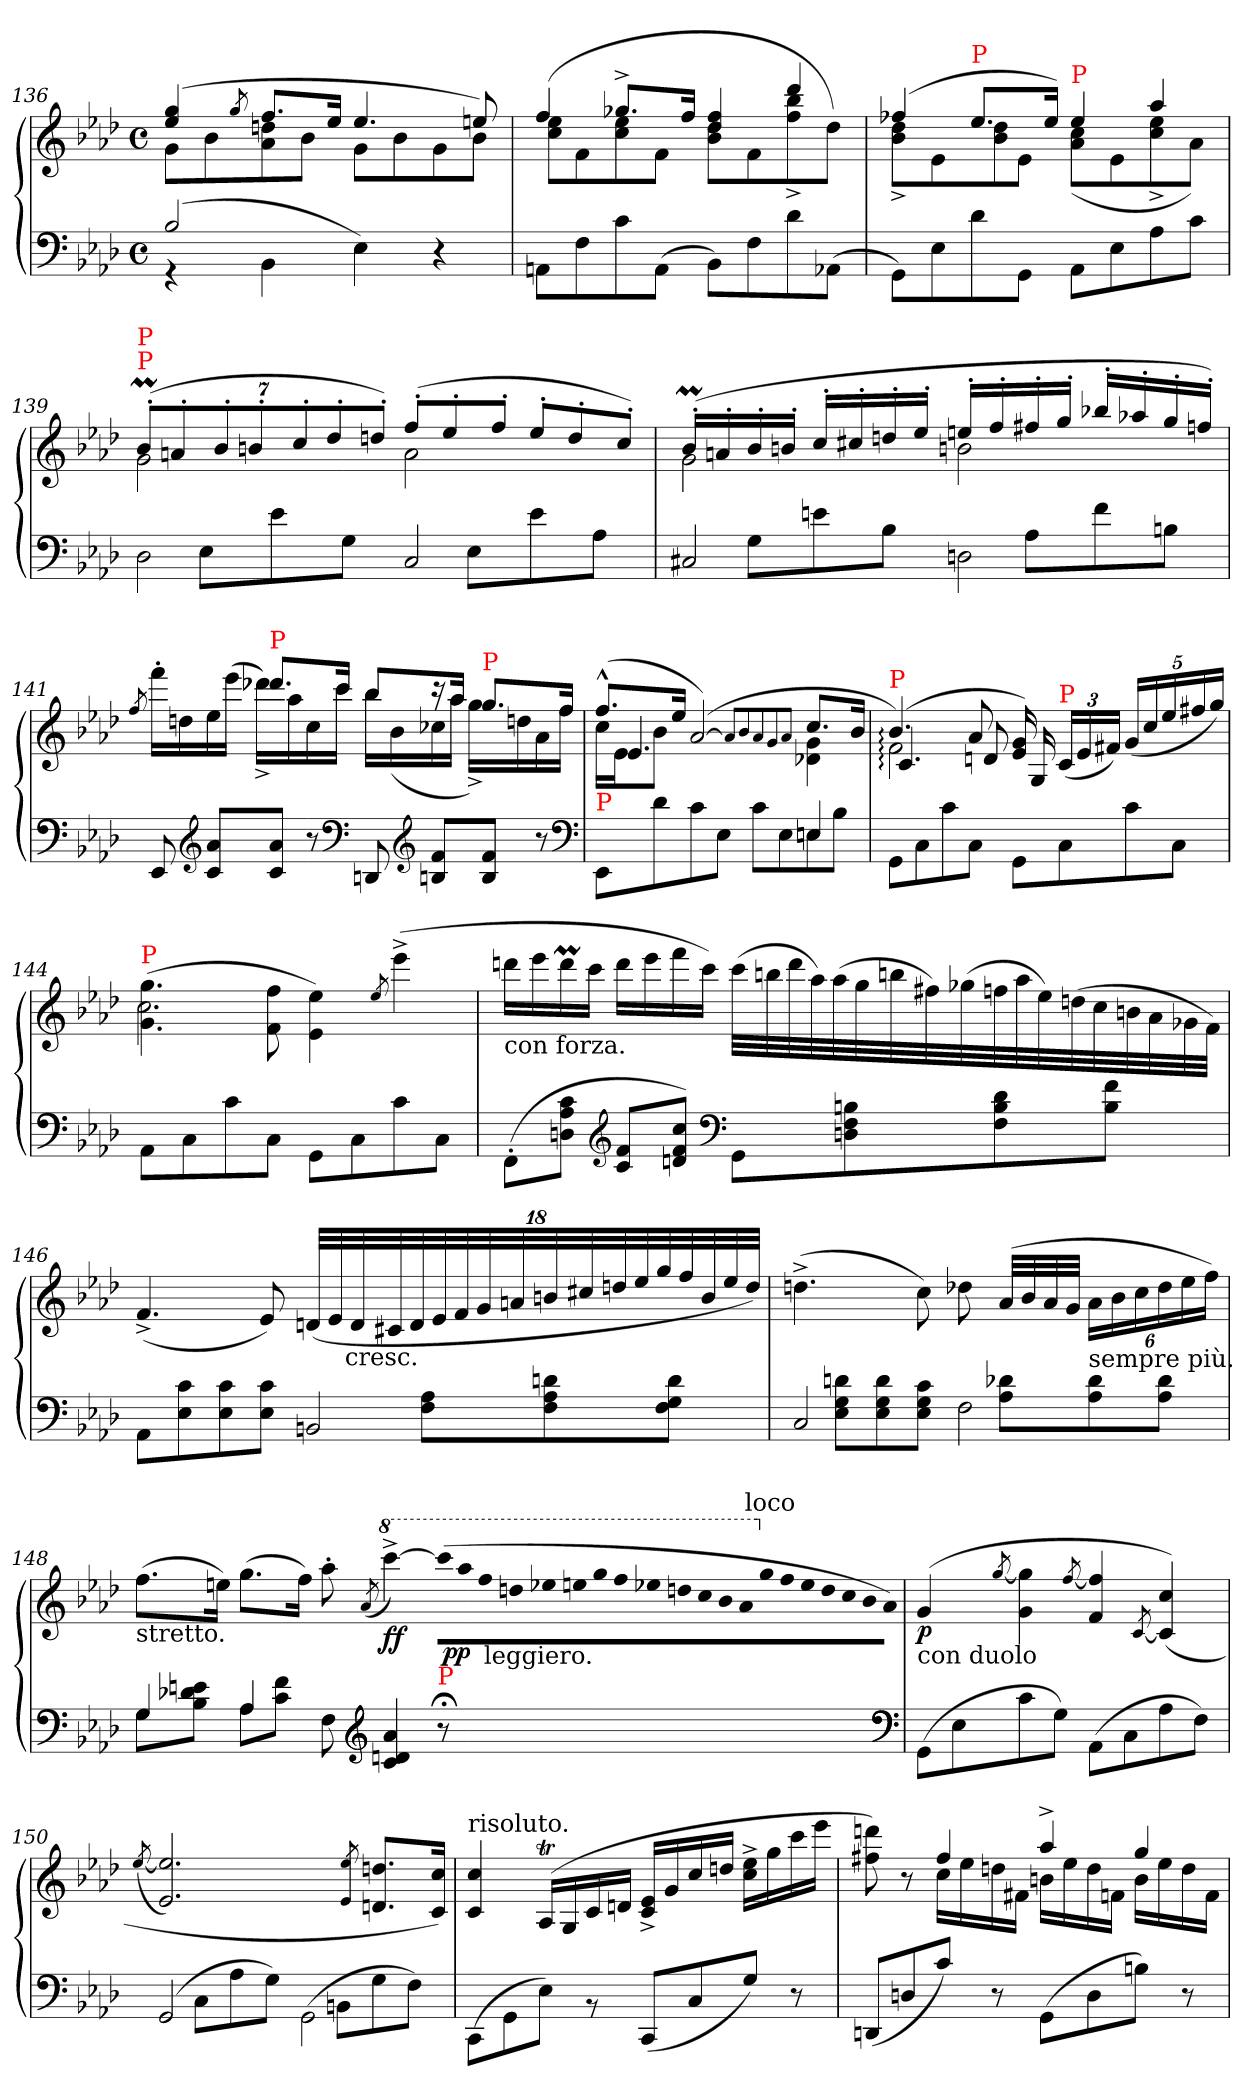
**kern	**kern	**dynam
*part1	*part1	*part1
*staff2	*staff1	*staff1/2
*clefF4	*clefG2	*
*k[b-e-a-d-]	*k[b-e-a-d-]	*
*f:	*f:	*
*M4/4	*M4/4	*
*met(c)	*met(c)	*
=136	=136	=136
*^	*^	*
(>2B-	4r	(>4gg 4ee-	8gL	.
.	.	.	8b-	.
.	.	8qgg/	.	.
.	4BB-	8.ffL	8ddn 8a-	.
.	.	.	8b-J	.
.	.	16ee-Jk	.	.
2ryy	4E-)	4.ee-	8gL	.
.	.	.	8b-	.
.	4r	.	8g	.
.	.	8een)	8b-J	.
*v	*v	*	*	*
=137	=137	=137	=137
8AAnL	(>4ff	8ee- 8ccL	.
8F	.	8f	.
8c	8.gg-X^>L	8ee- 8cc	.
(>8AAJ	.	8fJ	.
.	16ffJk	.	.
8BB-L)	4ff 4dd-	8dd- 8b-L	.
8F	.	8f	.
8d-	4ddd-	8bb-^< 8ff^<	.
(>8AA-XJ	.	8dd-J)	.
=138	=138	=138	=138
8GGL)	(>4ff-X	8dd-^< 8b-^<L	.
8E-	.	8e-	.
!	!LO:TX:a:color=red:t=P	!	!
8d-	8.ee-L	8dd- 8b-	.
8GGJ	.	8e-J	.
.	16ee-Jk)	.	.
!	!LO:TX:a:color=red:t=P	!	!
8AA-L	4ee-	(>8cc 8a-L	.
8E-	.	8e-	.
8A-	4aa-	8ee-^< 8cc^<	.
8cJ	.	8a-J)	.
=139	=139	=139	=139
!LO:N:vis=2	!	!	!
*	*Xbrackettup	*	*
!	!LO:TX:a:color=red:t=P	!	!
!	!LO:TX:a:color=red:t=P	!	!
8D-	(14b-M'<L	2g	.
.	14an'<	.	.
8E-L	.	.	.
.	14b-'<	.	.
.	14bn'<	.	.
8e-	.	.	.
.	14cc'<	.	.
.	14dd-'<	.	.
8GJ	.	.	.
.	14ddn'<J)	.	.
!LO:N:vis=2	!	!	!
*	*Xtuplet	*	*
8C	(>12ff'<L	2a	.
.	12ee-'<	.	.
8E-L	.	.	.
.	12ff'<J	.	.
8e-	12ee-'<L	.	.
.	12dd'<	.	.
8A-J	.	.	.
.	12cc'<J)	.	.
=140	=140	=140	=140
!LO:N:vis=2	!	!	!
8C#X	(>16b-M'>LL	2g	.
.	16an'>	.	.
8GL	16b-'>	.	.
.	16bn'>JJ	.	.
8en	16cc'>LL	.	.
.	16cc#X'>	.	.
8B-J	16ddn'>	.	.
.	16ee-'>JJ	.	.
!LO:N:vis=2	!	!	!
8Dn	16een'>LL	2bn	.
.	16ff'>	.	.
8A-L	16ff#X'>	.	.
.	16gg'>JJ	.	.
8f	16bb-X'>LL	.	.
.	16aa-X'>	.	.
8BnJ	16gg'>	.	.
.	16ffn'>JJ)	.	.
=141	=141	=141	=141
.	.	8qff/	.
8EE-	4ryy	16fff'>LL	.
.	.	16ddn	.
*clefG2	*	*	*
8a- 8cL	.	16ee-	.
.	.	(>16eee-JJ	.
!	!LO:TX:a:color=red:t=P	!	!
8a- 8cJ	8.ddd-XL	16ddd-X^<LL)	.
.	.	16aa-	.
8r	.	16cc	.
.	16cccJk	16cccJJ	.
*clefF4	*	*	*
8DDn	8bb-L	16bb-LL	.
.	.	(>16b-	.
*clefG2	*	*	*
8f 8BnL	16rccc	16cc-X	.
.	16aa-Jk	16aa-JJ	.
!	!LO:TX:a:color=red:t=P	!	!
8f 8BJ	8.ggL	16gg^<LL)	.
.	.	16ddn	.
8r	.	16a-	.
.	16ffJk	16ffJJ	.
*	*v	*v	*
*clefF4	*	*
=142	=142	=142
*^	*^	*
*	*	*	*^	*
!LO:TX:a:color=red:t=P	!	!	!	!	!
2ryy	8EE-/L	(>8.ff^^>L	16ccLL	16ryy	.
.	.	.	16e-J	4.e-/	.
.	8d-\	.	8b-J	.	.
.	.	16ee-Jk	.	.	.
.	8c\	(>[2a-)	4ryy	.	.
.	8E-\J	.	.	.	.
.	.	.	.	16ryy	.
4ryy	8cL	.	4ryy	2ryy	.
.	8E-	.	.	.	.
.	.	8qqa-/L]	.	.	.
.	.	8qqb-/	.	.	.
.	.	8qqa-/	.	.	.
.	.	8qqg/	.	.	.
.	.	8qqa-/J	.	.	.
4En	8En	8.ccL	4g 4d-X	.	.
.	8B-J	.	.	.	.
.	.	16b-Jk	.	.	.
*v	*v	*	*	*	*
=143	=143	=143	=143	=143
!	!LO:TX:a:color=red:t=P	!	!	!
8GG\L	(>4.b-:)	2f	4.c:	.
8C\	.	.	.	.
8c\	.	.	.	.
8C\J	8a-	.	8dn	.
8GGL	16g 16e-)	2ryy	2ryy	.
.	16G/	.	.	.
*	*tuplet	*	*	*
!	!LO:TX:a:color=red:t=P	!	!	!
8C	(<24cLL	.	.	.
.	24e-	.	.	.
.	24f#XJJ)	.	.	.
8c	(<20g/LL	.	.	.
.	20cc/	.	.	.
.	20ee-/	.	.	.
8CJ	.	.	.	.
.	20ff#/	.	.	.
.	20gg/JJ)	.	.	.
*	*	*v	*v	*
=144	=144	=144	=144
!	!LO:TX:a:color=red:t=P	!	!
8AA-L	(>4.gg\ 4.g\	2.cc	.
8C	.	.	.
8c	.	.	.
8CJ	8ff\ 8f\	.	.
8GGL	4ee-\ 4e-\)	.	.
8C	.	.	.
.	8qee-/	.	.
8c	(>4eee-^<\	4ryy	.
8CJ	.	.	.
*	*v	*v	*
=145	=145	=145
!	!LO:TX:b:t=con forza.	!
(>8FF'>\L	16dddnLL	.
.	16eee-	.
8c\ 8A-\ 8Dn\J	16dddm	.
.	16cccJJ	.
*clefG2	*	*
8f 8cL	16dddLL	.
.	16eee-	.
8cc 8f 8dJ)	16fff	.
.	16cccJJ)	.
*clefF4	*	*
*	*Xtuplet	*
8GGL	(>36cccLLL	.
.	36bbn	.
.	36ddd	.
.	36aa-)	.
.	(>36aa-	.
8Bn 8F 8Dn	.	.
.	36gg	.
.	36bbn	.
.	36ff#X)	.
.	(>36gg-X	.
8d 8B 8F	36ffn	.
.	36aa-	.
.	36ee-)	.
.	(>36ddn	.
.	36cc	.
8f 8BJ	.	.
.	36bn	.
.	36a-	.
.	36g-	.
.	36fJJJ)	.
=146	=146	=146
8AA-L	(>4.f^<	.
8c 8E-	.	.
8c 8E-	.	.
8c 8E-J	8e-)	.
!LO:N:vis=2	!	!
*	*tuplet	*
8BBn	(<36dnLLL	.
.	36e-	.
!	!LO:TX:b:t=cresc.	!
.	36d	.
.	36c#X	.
.	36d	.
8A- 8FL	.	.
.	36e-	.
.	36f	.
.	36g	.
.	36an	.
8dn 8A- 8F	36bn	.
.	36cc#	.
.	36dd	.
.	36ee-	.
.	36gg	.
8d 8G 8FJ	.	.
.	36ff	.
.	36b	.
.	36ee-	.
.	36ddJJJ)	.
=147	=147	=147
!LO:N:vis=2	!	!
8C	(>4.ddn^<	.
8dn 8G 8E-L	.	.
8d 8G 8E-	.	.
8c 8G 8E-J	8cc)	.
!LO:N:vis=2	!	!
8F	8dd-X	.
8d-X 8A-L	(>32a-LLL	.
.	32b-	.
.	32a-	.
.	32gJJJ	.
!LO:TX:a:t=sempre più.	!	!
8d- 8A-	24a-\LL	.
.	24b-\	.
.	24cc\	.
8d- 8A-J	24dd-\	.
.	24ee-\	.
.	24ff\JJ)	.
=148	=148	=148
*^	*	*
!	!	!LO:TX:b:t=stretto.	!
4G/	8GL	(>8.ffL	.
.	8en 8d-X 8B-J	.	.
.	.	16eenJk)	.
4A-	8A-L	(>8.ggL	.
.	8f 8cJ	.	.
.	.	16ffJk)	.
8ryy	8F	8aa-'>	.
*clefG2	*	*	*
.	.	(<8qa-/	.
*	*	*8va	*
!	!	!	!LO:DY:b
4a- 4dn 4c	4ryy	[4cccc^<)	ff
*	*	*Xtuplet	*
!LO:TX:a:color=red:t=P	!	!	!
!	!	!LO:N:vis=8	!
8r;<	8ryy	(<160cccc!L]	.
!	!	!LO:N:vis=8	!LO:DY:b
.	.	160aaa-!	pp
!	!	!LO:N:vis=8	!
.	.	160fff!	.
!	!	!LO:TX:b:t=leggiero.	!
!	!	!LO:N:vis=8	!
.	.	160dddn!	.
!	!	!LO:N:vis=8	!
.	.	160eee-X!	.
!	!	!LO:N:vis=8	!
.	.	160eeen!	.
!	!	!LO:N:vis=8	!
.	.	160ggg!	.
!	!	!LO:N:vis=8	!
.	.	160fff!	.
!	!	!LO:N:vis=8	!
.	.	160eee-X!	.
!	!	!LO:N:vis=8	!
.	.	160dddn!	.
!	!	!LO:N:vis=8	!
.	.	160ccc!	.
!	!	!LO:N:vis=8	!
.	.	160bb-!	.
!	!	!LO:N:vis=8	!
.	.	160aa-!	.
*	*	*X8va	*
!	!	!LO:TX:a:t=loco	!
!	!	!LO:N:vis=8	!
.	.	160gg!	.
!	!	!LO:N:vis=8	!
.	.	160ff!	.
!	!	!LO:N:vis=8	!
.	.	160ee-!	.
!	!	!LO:N:vis=8	!
.	.	160dd!	.
!	!	!LO:N:vis=8	!
.	.	160cc!	.
!	!	!LO:N:vis=8	!
.	.	160b-!	.
!	!	!LO:N:vis=8	!
.	.	160a-!J)	.
*v	*v	*	*
*clefF4	*	*
=149	=149	=149
!	!LO:TX:b:t=con duolo	!
!	!	!LO:DY:b
(>8GGL	(>4g	p
8E-	.	.
.	[8qgg/	.
8c	4gg] 4g	.
8GJ)	.	.
.	[8qff/	.
(>8AA-L	4ff]/ 4f/	.
8C	.	.
.	[8qc/	.
8A-	(>4cc 4c])	.
8FJ)	.	.
=150	=150	=150
.	(<[8qee-/	.
!LO:N:vis=2	!	!
(>8GG	2.ee-] 2.e-)	.
8CL	.	.
8A-	.	.
8GJ)	.	.
!LO:N:vis=2	!	!
(>8GG\	.	.
8BBn\L	.	.
.	8qee-/ 8qe-/	.
8G\	8.ddn 8.dnL	.
8F\J)	.	.
.	16cc 16cJk)	.
=151	=151	=151
!	!LO:TX:a:t=risoluto.	!
(>8CC\L	4cc 4c	.
8GG\	.	.
8E-\J)	(>16A-T/LL	.
.	16G/	.
8rBB	16c/	.
.	16dn/JJ	.
(<8CCL	16e-^> 16c^>LL	.
.	16g	.
8C	16cc	.
.	16ddnJJ	.
8GJ)	16ee-^< 16cc^<LL	.
.	16gg	.
8r	16ccc	.
.	16eee-JJ	.
=152	=152	=152
*	*^	*
(<8DDn/L	4ryy	8dddn 8ff#X)	.
8Dn/	.	8r	.
8c/J)	4ff#	16ccLL	.
.	.	16ee-	.
8r	.	16dd	.
.	.	16f#XJJ	.
(>8GGL	4aa-^>	16bnLL	.
.	.	16ee-	.
8D	.	16dd	.
.	.	16fnJJ	.
8BnJ)	4gg	16bLL	.
.	.	16ee-	.
8r	.	16dd	.
.	.	16fJJ	.
*	*v	*v	*
=	=	=
*-	*-	*-
